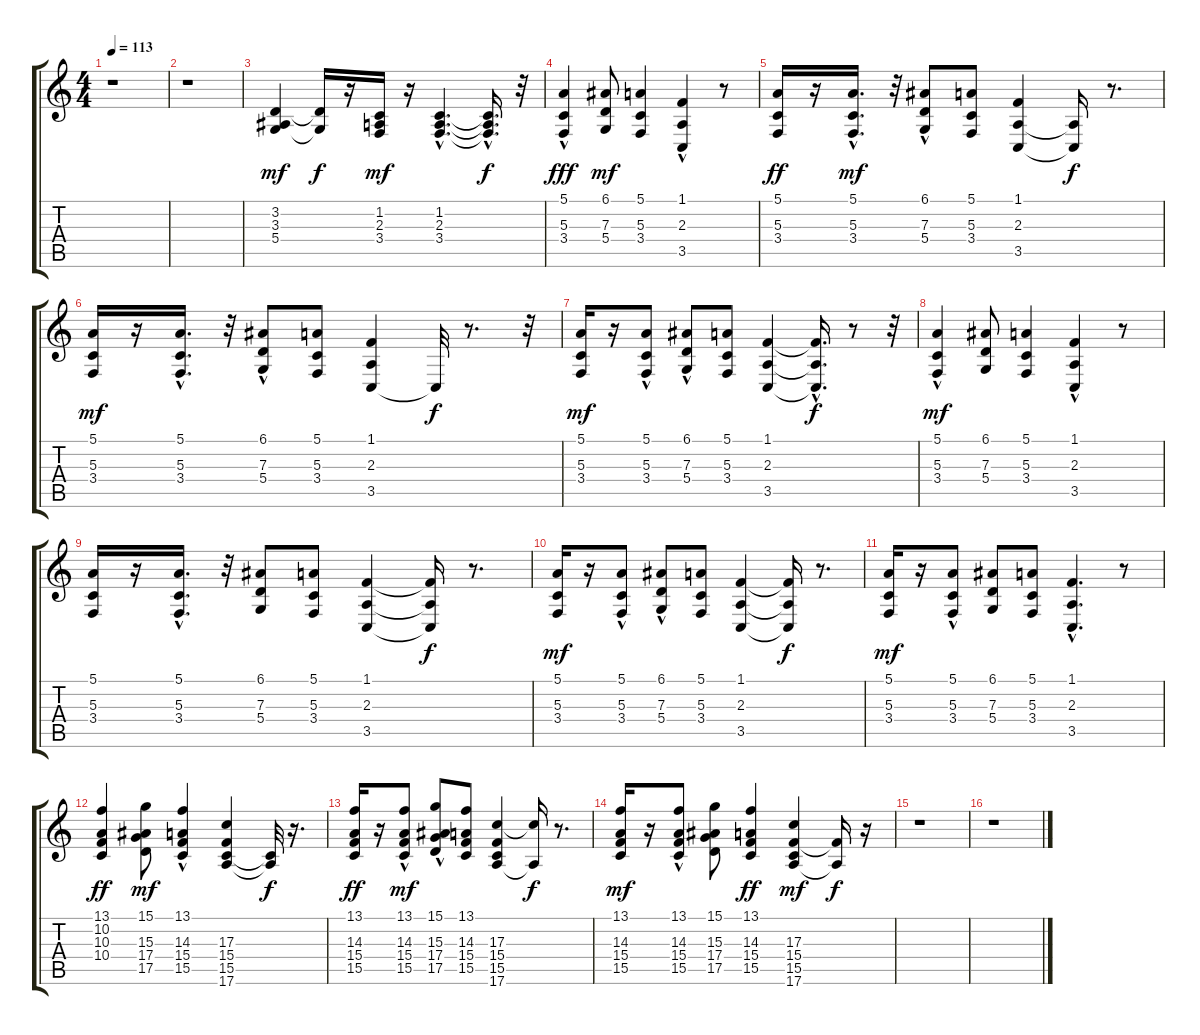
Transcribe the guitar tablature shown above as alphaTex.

\track "" {instrument pad2warm}
\staff {score tabs}
\tuning (E4 B3 G3 D3 A2 E2) {hide}
\ts (4 4)
\tempo 113
\clef g2
\ks c
r.1{dy f} |
r.1 |
(3.2 3.3 5.4).4{dy mf} (3.2{t} 5.4{t}).16{dy f} r.16 (1.2 2.3 3.4).16{dy mf} r.16 (1.2{hac} 2.3{hac} 3.4{hac}).4{d} (1.2{hac t} 2.3{hac t} 3.4{hac t}).16{d dy f} r.32 |
(5.1{hac} 5.3 3.4).4{dy fff} (6.1 7.3 5.4).8{dy mf} (5.1 5.3 3.4).4 (1.1{hac} 2.3 3.5).4 r.8 |
(5.1 5.3 3.4).16{dy ff} r.16 (5.1 5.3{hac} 3.4{hac}).16{d dy mf} r.32 (6.1 7.3 5.4{hac}).8 (5.1 5.3 3.4).8 (1.1 2.3 3.5).4 (2.3{t} 3.5{t}).16{dy f} r.8{d} |
(5.1 5.3 3.4).16{dy mf} r.16 (5.1{hac} 5.3{hac} 3.4{hac}).16{d} r.32 (6.1{hac} 7.3 5.4).8 (5.1 5.3 3.4).8 (1.1 2.3 3.5).4 3.5{t}.32{dy f} r.8{d} r.32 |
(5.1 5.3 3.4).16{dy mf} r.16 (5.1{hac} 5.3{hac} 3.4).8 (6.1 7.3 5.4{hac}).8 (5.1 5.3 3.4).8 (1.1 2.3 3.5).4 (1.1{t} 2.3{hac t} 3.5{t}).16{d dy f} r.8 r.32 |
(5.1{hac} 5.3 3.4{hac}).4{dy mf} (6.1 7.3 5.4).8 (5.1 5.3 3.4).4 (1.1 2.3 3.5{hac}).4 r.8 |
(5.1 5.3 3.4).16 r.16 (5.1{hac} 5.3{hac} 3.4{hac}).16{d} r.32 (6.1 7.3 5.4).8 (5.1 5.3 3.4).8 (1.1 2.3 3.5).4 (1.1{t} 2.3{t} 3.5{t}).16{dy f} r.8{d} |
(5.1 5.3 3.4).16{dy mf} r.16 (5.1{hac} 5.3 3.4{hac}).8 (6.1 7.3{hac} 5.4{hac}).8 (5.1 5.3 3.4).8 (1.1 2.3 3.5).4 (1.1{t} 2.3{t} 3.5{t}).16{dy f} r.8{d} |
(5.1 5.3 3.4).16{dy mf} r.16 (5.1 5.3 3.4{hac}).8 (6.1 7.3 5.4).8 (5.1 5.3 3.4).8 (1.1 2.3{hac} 3.5).4{d} r.8 |
(13.1 10.2 10.3 10.4).4{dy ff} (15.1 15.3 17.4 17.5).8{dy mf} (13.1 14.3 15.4{hac} 15.5).4 (17.3 15.4 15.5 17.6).4 (15.5{t} 17.6{t}).32{dy f} r.16{d} |
(13.1 14.3 15.4 15.5).16{dy ff} r.16 (13.1 14.3 15.4{hac} 15.5).8{dy mf} (15.1{hac} 15.3 17.4{hac} 17.5{hac}).8 (13.1 14.3 15.4 15.5).8 (17.3 15.4 15.5 17.6).4 (17.3{t} 17.6{t}).16{dy f} r.8{d} |
(13.1 14.3 15.4 15.5).16{dy mf} r.16 (13.1{hac} 14.3 15.4{hac} 15.5).8 (15.1 15.3 17.4 17.5).8 (13.1 14.3 15.4 15.5).4{dy ff} (17.3 15.4 15.5 17.6).4{dy mf} (15.4{t} 17.6{t}).16{dy f} r.16 |
r.1 |
r.1
